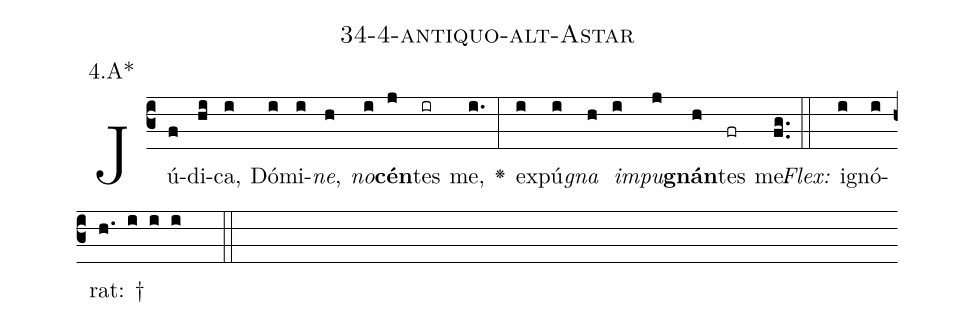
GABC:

name: 34-4-antiquo-alt-Astar;
annotation: 4.A*;
%%
(c3)Jú(f)di(hi)ca,(i) Dó(i)mi(i)<i>ne</i>,(h) <i>no</i>(i)<b>cén</b>(j)tes(ir) me,(i.) <v>\greheightstar</v>(:) ex(i)pú(i)<i>gna</i>(h) <i>im</i>(i)<i>pu</i>(j)<b>gnán</b>(h)tes(fr) me.(fg..) (::)
<i>Flex:</i>()  i(i)gnó(i)rat: †(h. i i i  ::)

%E(i) u(h) o(i) u(j) a(h) e.(fg..) (::)
